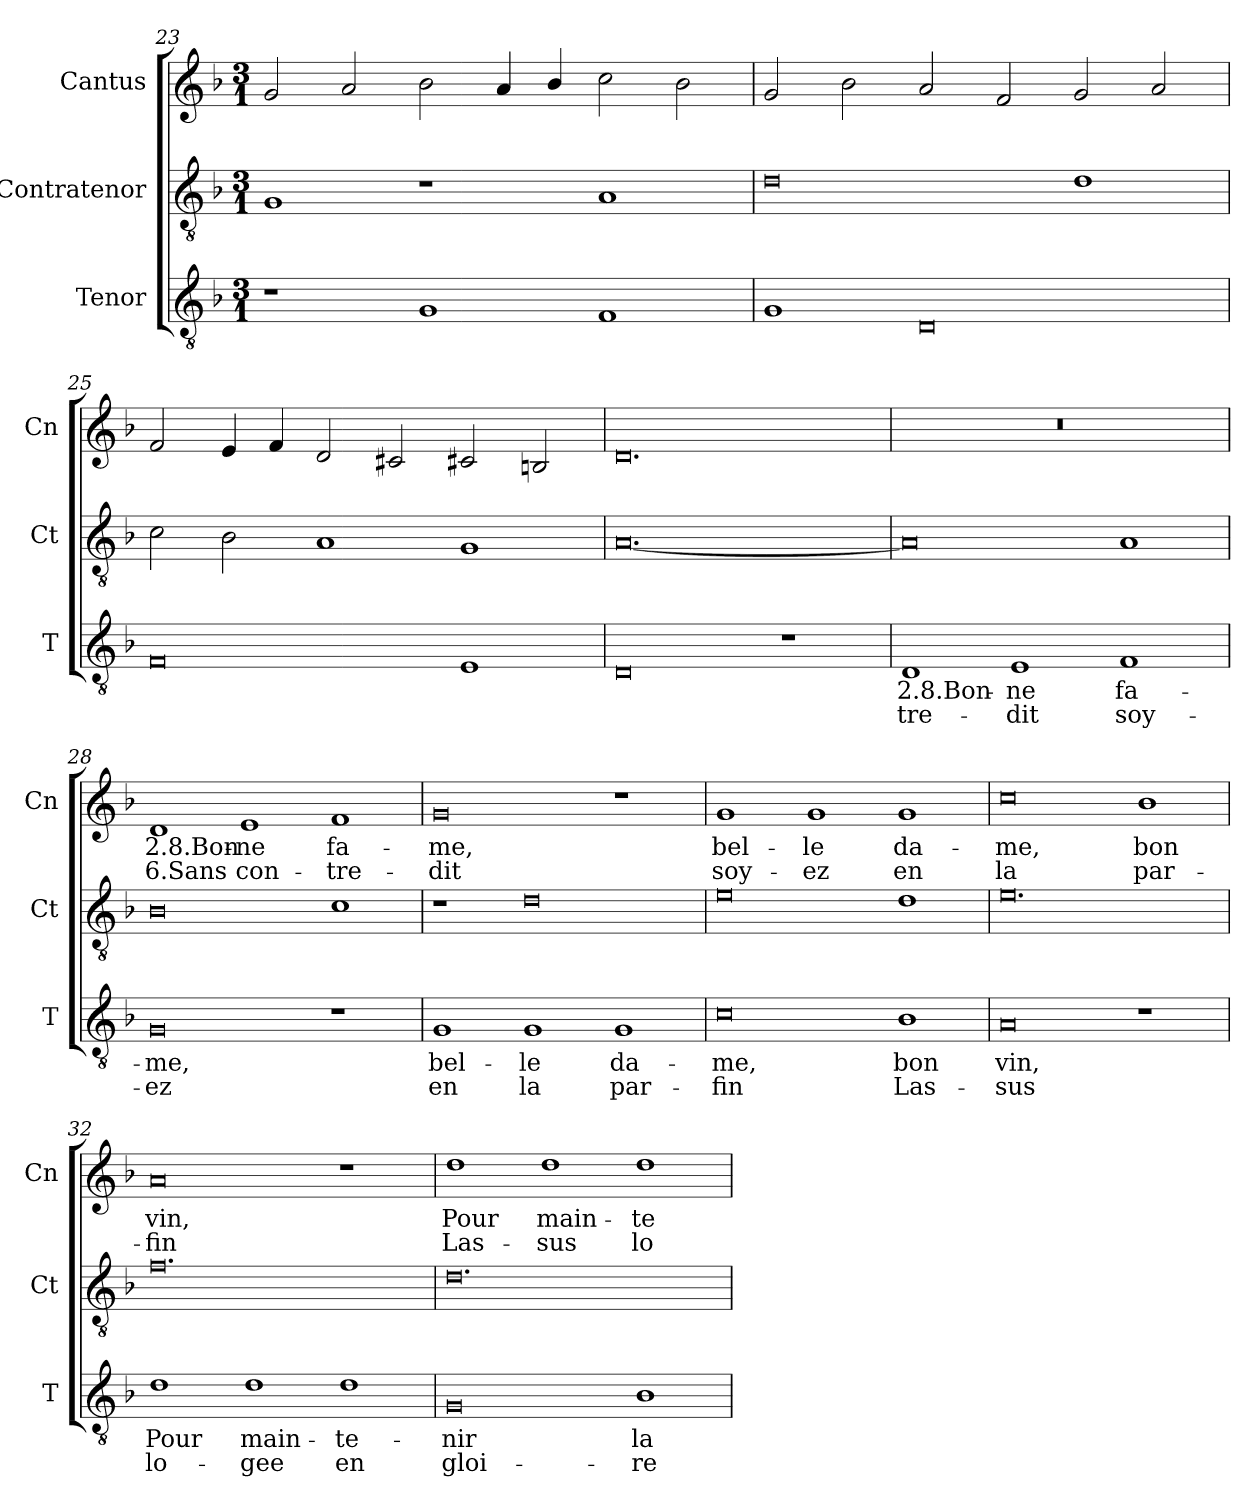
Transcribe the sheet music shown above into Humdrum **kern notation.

**kern	**text	**text	**kern	**kern	**text	**text
*part3	*part3	*part3	*part2	*part1	*part1	*part1
*staff3	*staff3	*staff3	*staff2	*staff1	*staff1	*staff1
*I"Tenor	*	*	*I"Contratenor	*I"Cantus	*	*
*I'T	*	*	*I'Ct	*I'Cn	*	*
*clefGv2	*	*	*clefGv2	*clefG2	*	*
*k[b-]	*	*	*k[b-]	*k[b-]	*	*
*M3/1	*	*	*M3/1	*M3/1	*	*
=23	=23	=23	=23	=23	=23	=23
1r	.	.	1G	2g/	.	.
.	.	.	.	2a/	.	.
1G	.	.	1r	2b-\	.	.
.	.	.	.	4a/	.	.
.	.	.	.	4b-/	.	.
1F	.	.	1A	2cc\	.	.
.	.	.	.	2b-\	.	.
=24	=24	=24	=24	=24	=24	=24
1G	.	.	0d	2g/	.	.
.	.	.	.	2b-\	.	.
0D	.	.	.	2a/	.	.
.	.	.	.	2f/	.	.
.	.	.	1d	2g/	.	.
.	.	.	.	2a/	.	.
=25	=25	=25	=25	=25	=25	=25
0F	.	.	2c\	2f/	.	.
.	.	.	2B-\	4e/	.	.
.	.	.	.	4f/	.	.
.	.	.	1A	2d/	.	.
.	.	.	.	2c#X/	.	.
1E	.	.	1G	2c#X/	.	.
.	.	.	.	2Bn/	.	.
=26	=26	=26	=26	=26	=26	=26
0D	.	.	[0.A	0.d	.	.
1r	.	.	.	.	.	.
=27	=27	=27	=27	=27	=27	=27
1D	2.8.Bon-	-tre-	0A]	0.r	.	.
1E	-ne	-dit	.	.	.	.
1F	fa-	soy-	1A	.	.	.
=28	=28	=28	=28	=28	=28	=28
0G	-me,	-ez	0B-	1d	2.8.Bon-	6.Sans
.	.	.	.	1e	-ne	con-
1r	.	.	1c	1f	fa-	-tre-
=29	=29	=29	=29	=29	=29	=29
1G	bel-	en	1r	0g	-me,	-dit
1G	-le	la	0d	.	.	.
1G	da-	par-	.	1r	.	.
=30	=30	=30	=30	=30	=30	=30
0c	-me,	-fin	0e	1g	bel-	soy-
.	.	.	.	1g	-le	-ez
1B-	bon	Las-	1d	1g	da-	en
=31	=31	=31	=31	=31	=31	=31
0A	vin,	-sus	0.e	0cc	-me,	la
1r	.	.	.	1b-	bon	par-
=32	=32	=32	=32	=32	=32	=32
1d	Pour	lo-	0.f	0a	vin,	-fin
1d	main-	-gee	.	.	.	.
1d	-te-	en	.	1r	.	.
=33	=33	=33	=33	=33	=33	=33
0G	-nir	gloi-	0.d	1dd	Pour	Las-
.	.	.	.	1dd	main-	-sus
1B-	la	-re	.	1dd	-te-	lo-
=	=	=	=	=	=	=
*-	*-	*-	*-	*-	*-	*-
